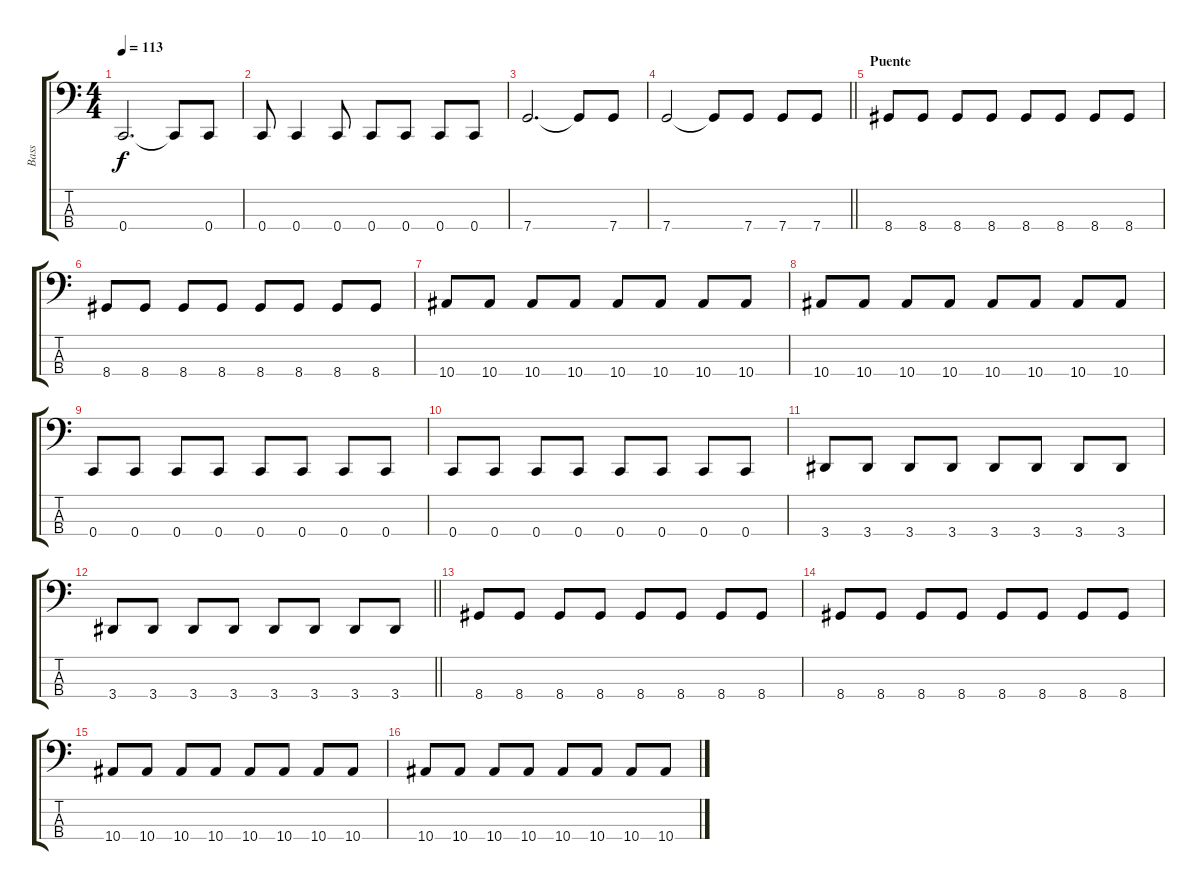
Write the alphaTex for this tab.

\track ("Bass" "Bass") {instrument slapbass2}
\staff {score tabs}
\tuning (F2 C2 G1 C1) {hide}
\ts (4 4)
\tempo 113
\clef f4
\ks c
0.4.2{d dy f} 0.4{t}.8 0.4.8 |
0.4.8 0.4.4 0.4.8 0.4.8 0.4.8 0.4.8 0.4.8 |
7.4.2{d} 7.4{t}.8 7.4.8 |
\barLineRight lightlight
7.4.2 7.4{t}.8 7.4.8 7.4.8 7.4.8 |
\section ("" "Puente")
8.4.8 8.4.8 8.4.8 8.4.8 8.4.8 8.4.8 8.4.8 8.4.8 |
8.4.8 8.4.8 8.4.8 8.4.8 8.4.8 8.4.8 8.4.8 8.4.8 |
10.4.8 10.4.8 10.4.8 10.4.8 10.4.8 10.4.8 10.4.8 10.4.8 |
10.4.8 10.4.8 10.4.8 10.4.8 10.4.8 10.4.8 10.4.8 10.4.8 |
0.4.8 0.4.8 0.4.8 0.4.8 0.4.8 0.4.8 0.4.8 0.4.8 |
0.4.8 0.4.8 0.4.8 0.4.8 0.4.8 0.4.8 0.4.8 0.4.8 |
3.4.8 3.4.8 3.4.8 3.4.8 3.4.8 3.4.8 3.4.8 3.4.8 |
\barLineRight lightlight
3.4.8 3.4.8 3.4.8 3.4.8 3.4.8 3.4.8 3.4.8 3.4.8 |
\section ("" "")
8.4.8 8.4.8 8.4.8 8.4.8 8.4.8 8.4.8 8.4.8 8.4.8 |
8.4.8 8.4.8 8.4.8 8.4.8 8.4.8 8.4.8 8.4.8 8.4.8 |
10.4.8 10.4.8 10.4.8 10.4.8 10.4.8 10.4.8 10.4.8 10.4.8 |
10.4.8 10.4.8 10.4.8 10.4.8 10.4.8 10.4.8 10.4.8 10.4.8
